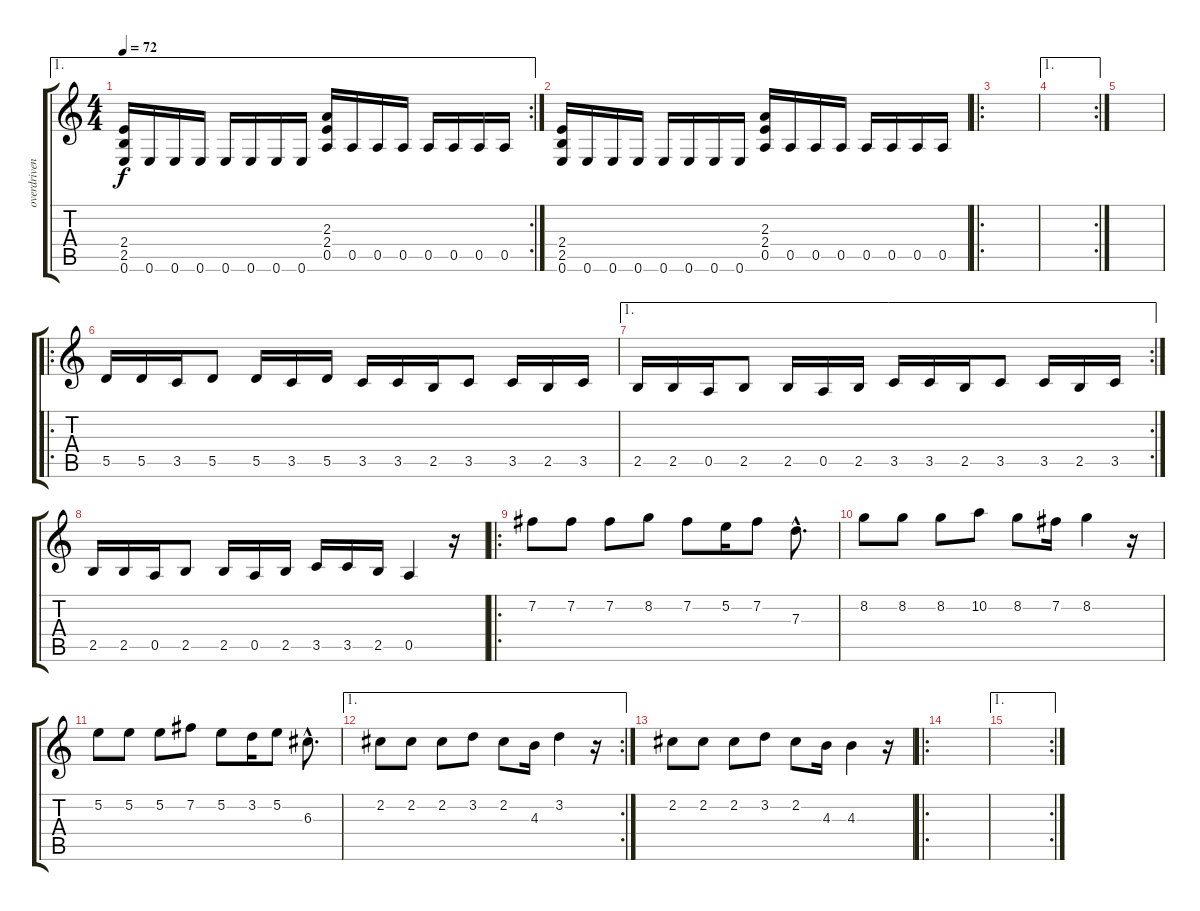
\track ("overdriven gitar" "overdriven") {instrument overdrivenguitar}
\staff {score tabs}
\tuning (E4 B3 G3 D3 A2 E2) {hide}
\ae 1
\rc 2
\ts (4 4)
\tempo 72
\clef g2
\ks c
(2.4 2.5 0.6).16{dy f} 0.6.16 0.6.16 0.6.16 0.6.16 0.6.16 0.6.16 0.6.16 (2.3 2.4 0.5).16 0.5.16 0.5.16 0.5.16 0.5.16 0.5.16 0.5.16 0.5.16 |
(2.4 2.5 0.6).16 0.6.16 0.6.16 0.6.16 0.6.16 0.6.16 0.6.16 0.6.16 (2.3 2.4 0.5).16 0.5.16 0.5.16 0.5.16 0.5.16 0.5.16 0.5.16 0.5.16 |
\ro
|
\ae 1
\rc 2
|
|
\ro
5.5.16 5.5.16 3.5.16 5.5.8 5.5.16 3.5.16 5.5.16 3.5.16 3.5.16 2.5.16 3.5.8 3.5.16 2.5.16 3.5.16 |
\ae 1
\rc 2
2.5.16 2.5.16 0.5.16 2.5.8 2.5.16 0.5.16 2.5.16 3.5.16 3.5.16 2.5.16 3.5.8 3.5.16 2.5.16 3.5.16 |
2.5.16 2.5.16 0.5.16 2.5.8 2.5.16 0.5.16 2.5.16 3.5.16 3.5.16 2.5.16 0.5.4 r.16 |
\ro
7.2.8 7.2.8 7.2.8 8.2.8 7.2.8 5.2.16 7.2.8 7.3{hac}.8{d} |
8.2.8 8.2.8 8.2.8 10.2.8 8.2.8 7.2.16 8.2.4 r.16 |
5.2.8 5.2.8 5.2.8 7.2.8 5.2.8 3.2.16 5.2.8 6.3{hac}.8{d} |
\ae 1
\rc 2
2.2.8 2.2.8 2.2.8 3.2.8 2.2.8 4.3.16 3.2.4 r.16 |
2.2.8 2.2.8 2.2.8 3.2.8 2.2.8 4.3.16 4.3.4 r.16 |
\ro
|
\ae 1
\rc 2
